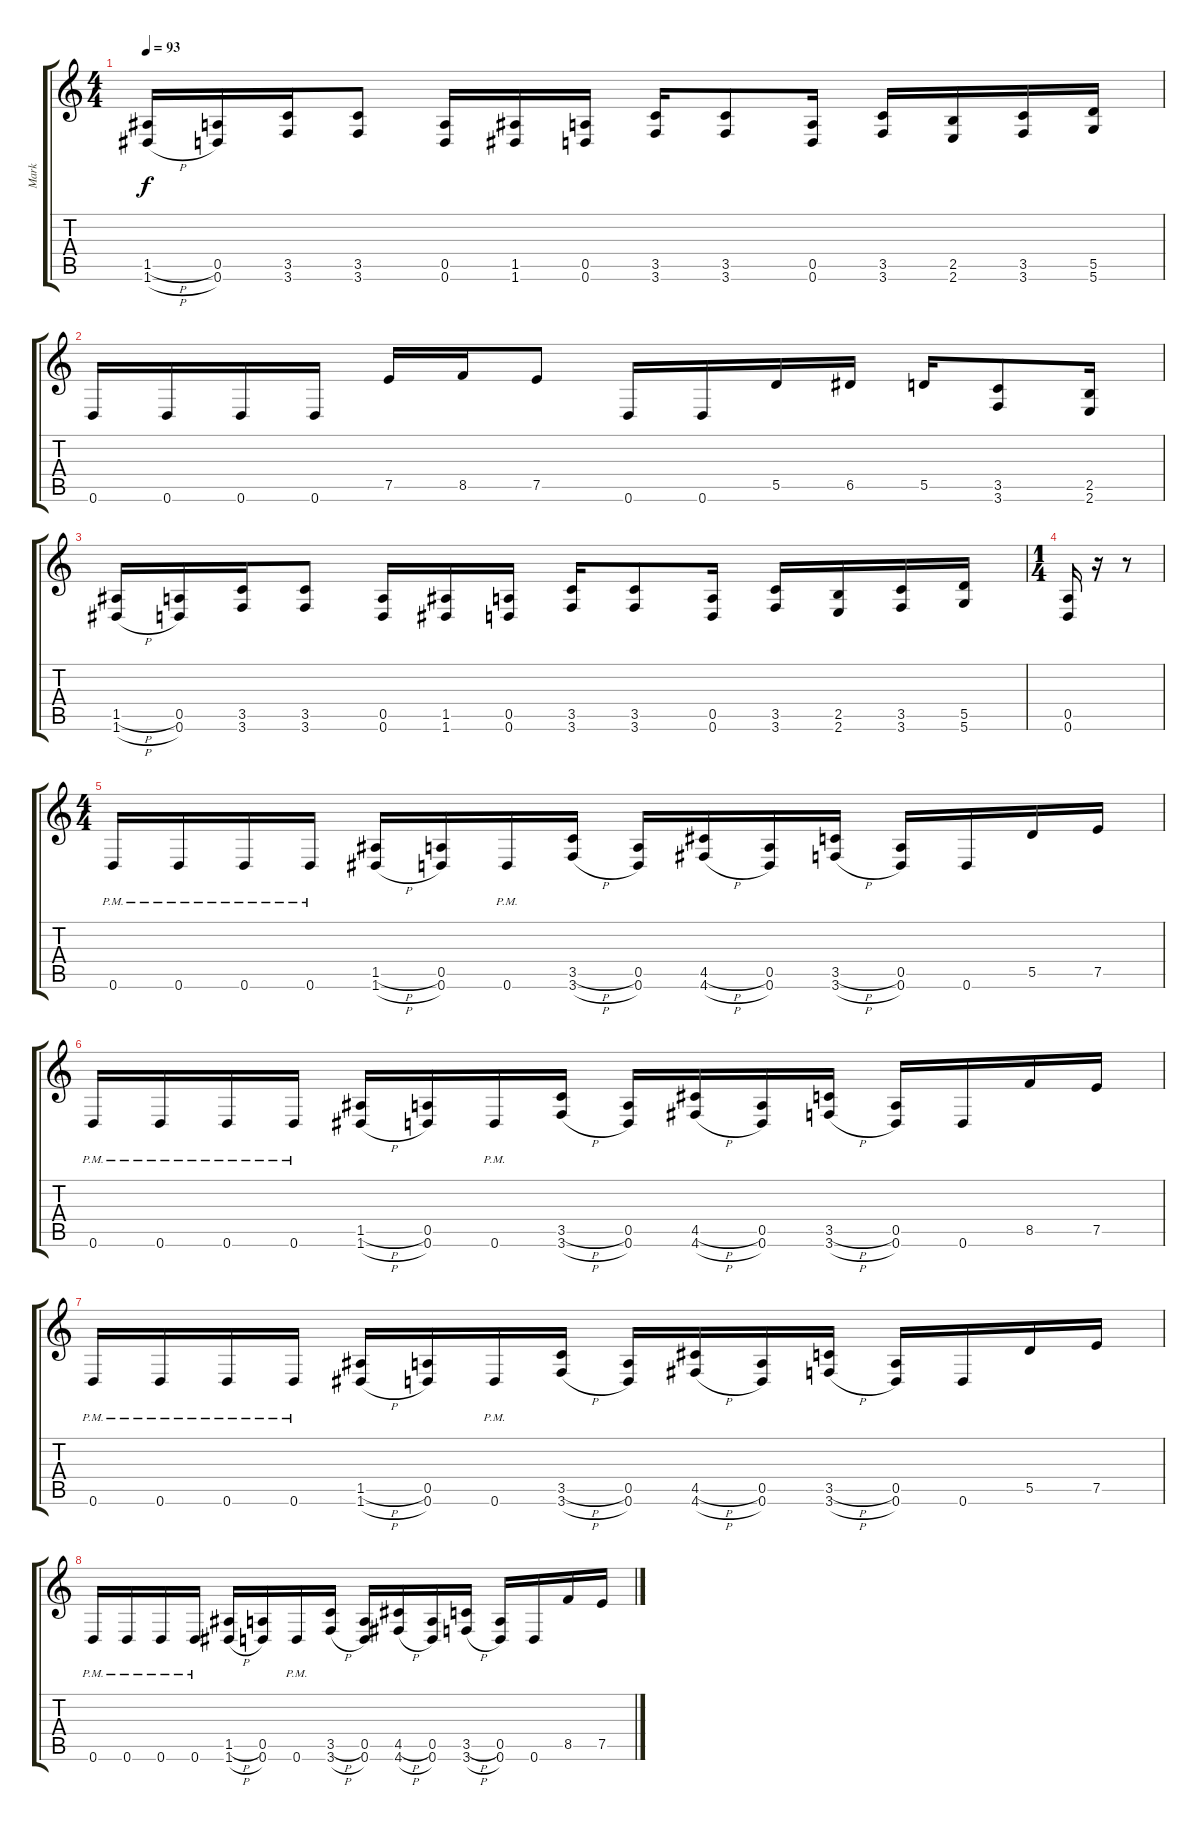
\track ("Mark" "Mark") {solo instrument overdrivenguitar}
\staff {score tabs}
\tuning (E4 B3 G3 D3 A2 D2) {hide}
\ts (4 4)
\tempo 93
\clef g2
\ks c
(1.5{h} 1.6{h}).16{dy f} (0.5 0.6).16 (3.5 3.6).16 (3.5 3.6).8 (0.5 0.6).16 (1.5 1.6).16 (0.5 0.6).16 (3.5 3.6).16 (3.5 3.6).8 (0.5 0.6).16 (3.5 3.6).16 (2.5 2.6).16 (3.5 3.6).16 (5.5 5.6).16 |
0.6.16 0.6.16 0.6.16 0.6.16 7.5.16 8.5.16 7.5.8 0.6.16 0.6.16 5.5.16 6.5.16 5.5.16 (3.5 3.6).8 (2.5 2.6).16 |
(1.5{h} 1.6{h}).16 (0.5 0.6).16 (3.5 3.6).16 (3.5 3.6).8 (0.5 0.6).16 (1.5 1.6).16 (0.5 0.6).16 (3.5 3.6).16 (3.5 3.6).8 (0.5 0.6).16 (3.5 3.6).16 (2.5 2.6).16 (3.5 3.6).16 (5.5 5.6).16 |
\ts (1 4)
(0.5 0.6).16 r.16 r.8 |
\ts (4 4)
0.6{pm}.16 0.6{pm}.16 0.6{pm}.16 0.6{pm}.16 (1.5{h} 1.6{h}).16 (0.5 0.6).16 0.6{pm}.16 (3.5{h} 3.6{h}).16 (0.5 0.6).16 (4.5{h} 4.6{h}).16 (0.5 0.6).16 (3.5{h} 3.6{h}).16 (0.5 0.6).16 0.6.16 5.5.16 7.5.16 |
0.6{pm}.16 0.6{pm}.16 0.6{pm}.16 0.6{pm}.16 (1.5{h} 1.6{h}).16 (0.5 0.6).16 0.6{pm}.16 (3.5{h} 3.6{h}).16 (0.5 0.6).16 (4.5{h} 4.6{h}).16 (0.5 0.6).16 (3.5{h} 3.6{h}).16 (0.5 0.6).16 0.6.16 8.5.16 7.5.16 |
0.6{pm}.16 0.6{pm}.16 0.6{pm}.16 0.6{pm}.16 (1.5{h} 1.6{h}).16 (0.5 0.6).16 0.6{pm}.16 (3.5{h} 3.6{h}).16 (0.5 0.6).16 (4.5{h} 4.6{h}).16 (0.5 0.6).16 (3.5{h} 3.6{h}).16 (0.5 0.6).16 0.6.16 5.5.16 7.5.16 |
0.6{pm}.16 0.6{pm}.16 0.6{pm}.16 0.6{pm}.16 (1.5{h} 1.6{h}).16 (0.5 0.6).16 0.6{pm}.16 (3.5{h} 3.6{h}).16 (0.5 0.6).16 (4.5{h} 4.6{h}).16 (0.5 0.6).16 (3.5{h} 3.6{h}).16 (0.5 0.6).16 0.6.16 8.5.16 7.5.16
